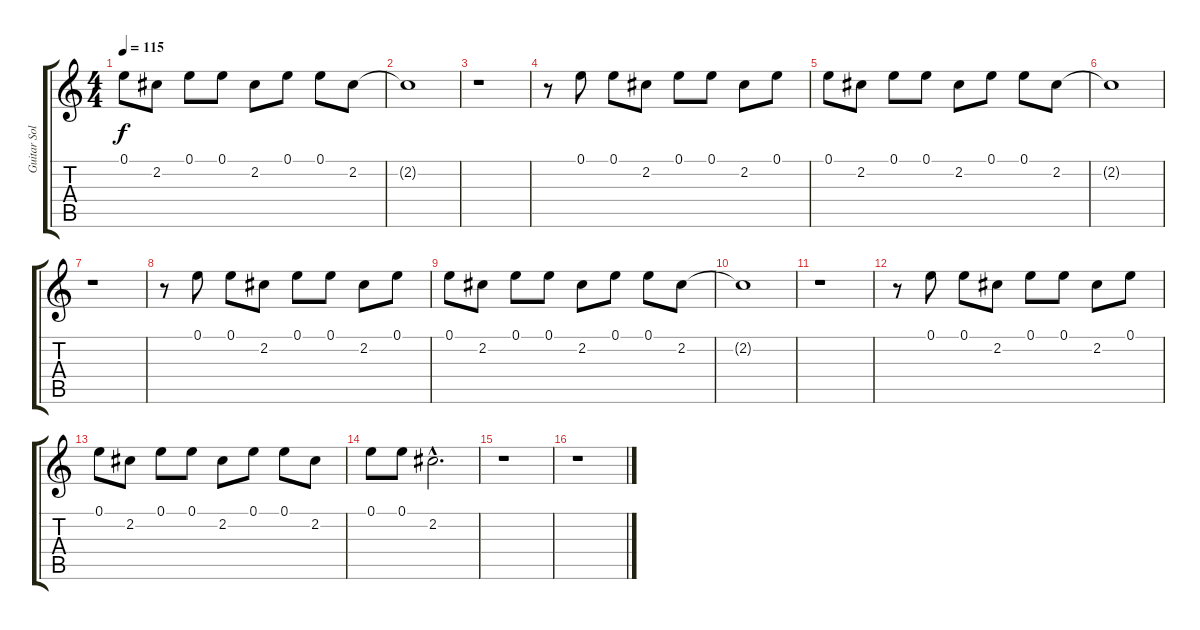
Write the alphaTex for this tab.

\track ("Guitar Solo 2" "Guitar Sol") {instrument distortionguitar}
\staff {score tabs}
\tuning (E4 B3 G3 D3 A2 E2) {hide}
\ts (4 4)
\tempo 115
\clef g2
\ks c
0.1.8{dy f} 2.2.8 0.1.8 0.1.8 2.2.8 0.1.8 0.1.8 2.2.8 |
2.2{t}.1 |
r.1 |
r.8 0.1.8 0.1.8 2.2.8 0.1.8 0.1.8 2.2.8 0.1.8 |
0.1.8 2.2.8 0.1.8 0.1.8 2.2.8 0.1.8 0.1.8 2.2.8 |
2.2{t}.1 |
r.1 |
r.8 0.1.8 0.1.8 2.2.8 0.1.8 0.1.8 2.2.8 0.1.8 |
0.1.8 2.2.8 0.1.8 0.1.8 2.2.8 0.1.8 0.1.8 2.2.8 |
2.2{t}.1 |
r.1 |
r.8 0.1.8 0.1.8 2.2.8 0.1.8 0.1.8 2.2.8 0.1.8 |
0.1.8 2.2.8 0.1.8 0.1.8 2.2.8 0.1.8 0.1.8 2.2.8 |
0.1.8 0.1.8 2.2{hac}.2{d} |
r.1 |
r.1
